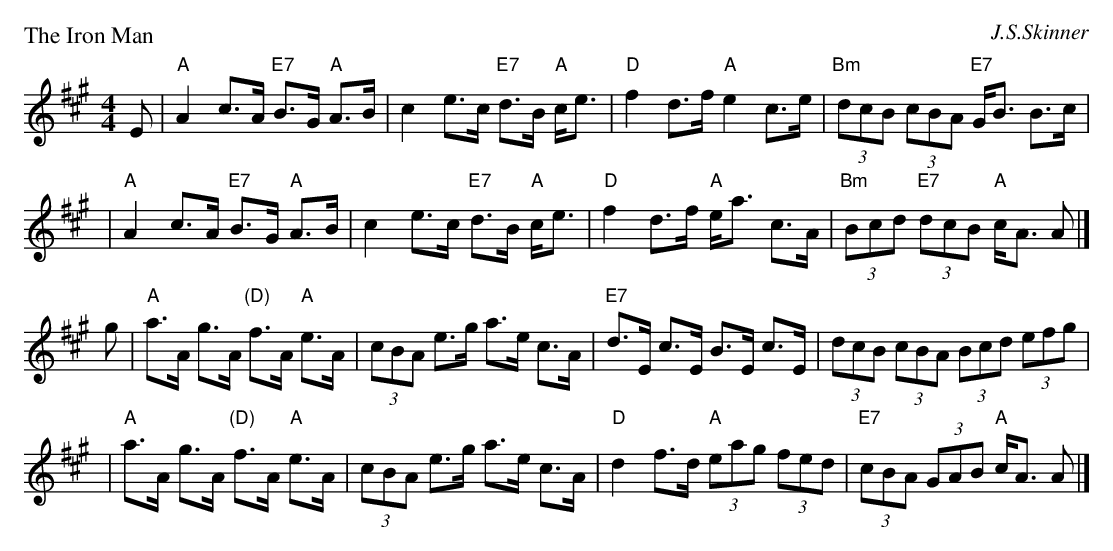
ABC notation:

X:1
P: The Iron Man
C: J.S.Skinner
L: 1/8
M: 4/4
K: A
E \
| "A"A2 c>A "E7"B>G "A"A>B \
| c2 e>c "E7"d>B "A"c<e \
| "D"f2 d>f "A"e2 c>e \
| "Bm"(3dcB (3cBA "E7"G<B B>c |
| "A"A2 c>A "E7"B>G "A"A>B \
| c2 e>c "E7"d>B "A"c<e \
| "D"f2 d>f "A"e<a c>A \
| "Bm"(3Bcd "E7"(3dcB "A"c<A A |]
g \
| "A"a>A g>A "(D)"f>A "A"e>A \
| (3cBA e>g a>e c>A \
| "E7"d>E c>E B>E c>E \
| (3dcB (3cBA (3Bcd (3efg |
| "A"a>A g>A "(D)"f>A "A"e>A \
| (3cBA e>g a>e c>A \
| "D"d2f>d "A"(3eag (3fed \
| "E7"(3cBA (3GAB "A"c<A A |]
